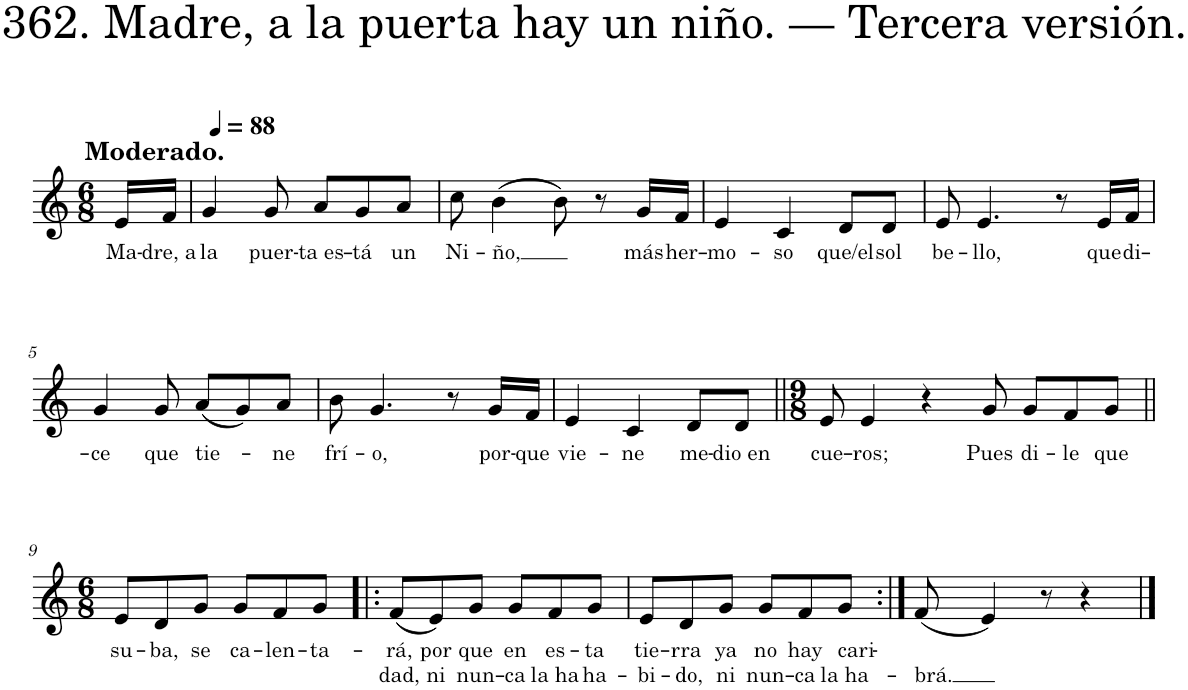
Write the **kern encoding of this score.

**kern	**text	**text
*part1	*part1	*part1
*staff1	*staff1	*staff1
*I"Piano	*	*
*I'Pno.	*	*
*clefG2	*	*
*k[]	*	*
*M6/8	*	*
*MM88	*	*
=	=	=
!LO:TX:a:B:t=Moderado.	!	!
!	!LO:LY:b	!
16e/LL	Ma-	.
!	!LO:LY:b	!
16f/JJ	-dre, a	.
=1	=1	=1
!	!LO:LY:b	!
4g/	la	.
!	!LO:LY:b	!
8g/	puer-	.
!	!LO:LY:b	!
8a/L	-ta es-	.
!	!LO:LY:b	!
8g/	-tá	.
!	!LO:LY:b	!
8a/J	un	.
=2	=2	=2
!	!LO:LY:b	!
8cc\	Ni-	.
!	!LO:LY:b	!
(4b\	-ño,	.
8b\)	.	.
8r	.	.
!	!LO:LY:b	!
16g/LL	más	.
!	!LO:LY:b	!
16f/JJ	her-	.
=3	=3	=3
!	!LO:LY:b	!
4e/	-mo-	.
!	!LO:LY:b	!
4c/	-so	.
!	!LO:LY:b	!
8d/L	que/el	.
!	!LO:LY:b	!
8d/J	sol	.
=4	=4	=4
!	!LO:LY:b	!
8e/	be-	.
!	!LO:LY:b	!
4.e/	-llo,	.
8r	.	.
!	!LO:LY:b	!
16e/LL	que	.
!	!LO:LY:b	!
16f/JJ	di-	.
!!LO:LB:g=z
=5	=5	=5
!	!LO:LY:b	!
4g/	-ce	.
!	!LO:LY:b	!
8g/	que	.
!	!LO:LY:b	!
(8a/L	tie-	.
8g/)	.	.
!	!LO:LY:b	!
8a/J	ne	.
=6	=6	=6
!	!LO:LY:b	!
8b\	frí-	.
!	!LO:LY:b	!
4.g/	-o,	.
8r	.	.
!	!LO:LY:b	!
16g/LL	por-	.
!	!LO:LY:b	!
16f/JJ	-que	.
=7	=7	=7
!	!LO:LY:b	!
4e/	vie-	.
!	!LO:LY:b	!
4c/	-ne	.
!	!LO:LY:b	!
8d/L	me-	.
!	!LO:LY:b	!
8d/J	-dio en	.
=8||	=8||	=8||
*M9/8	*	*
!	!LO:LY:b	!
8e/	cue-	.
!	!LO:LY:b	!
4e/	-ros;	.
4r	.	.
!	!LO:LY:b	!
8g/	Pues	.
!	!LO:LY:b	!
8g/L	di-	.
!	!LO:LY:b	!
8f/	-le	.
!	!LO:LY:b	!
8g/J	que	.
!!LO:LB:g=z
=9||	=9||	=9||
*M6/8	*	*
!	!LO:LY:b	!
8e/L	su-	.
!	!LO:LY:b	!
8d/	-ba,	.
!	!LO:LY:b	!
8g/J	se	.
!	!LO:LY:b	!
8g/L	ca-	.
!	!LO:LY:b	!
8f/	-len-	.
!	!LO:LY:b	!
8g/J	-ta-	.
=10!|:	=10!|:	=10!|:
!	!LO:LY:b	!LO:LY:b
(8f/L	-rá,	dad,
!	!LO:LY:b	!LO:LY:b
8e/)	por	ni
!	!LO:LY:b	!LO:LY:b
8g/J	que	nun-
!	!LO:LY:b	!LO:LY:b
8g/L	en	-ca
!	!LO:LY:b	!LO:LY:b
8f/	es-	la ha
!	!LO:LY:b	!LO:LY:b
8g/J	-ta	ha-
=11	=11	=11
!	!LO:LY:b	!LO:LY:b
8e/L	tie-	-bi-
!	!LO:LY:b	!LO:LY:b
8d/	-rra	-do,
!	!LO:LY:b	!LO:LY:b
8g/J	ya	ni
!	!LO:LY:b	!LO:LY:b
8g/L	no	nun-
!	!LO:LY:b	!LO:LY:b
8f/	hay	-ca
!	!LO:LY:b	!LO:LY:b
8g/J	cari-	la ha-
=12:|!	=12:|!	=12:|!
!	!	!LO:LY:b
(8f/	.	-brá.
4e/)	.	.
8r	.	.
4r	.	.
==	==	==
*-	*-	*-
